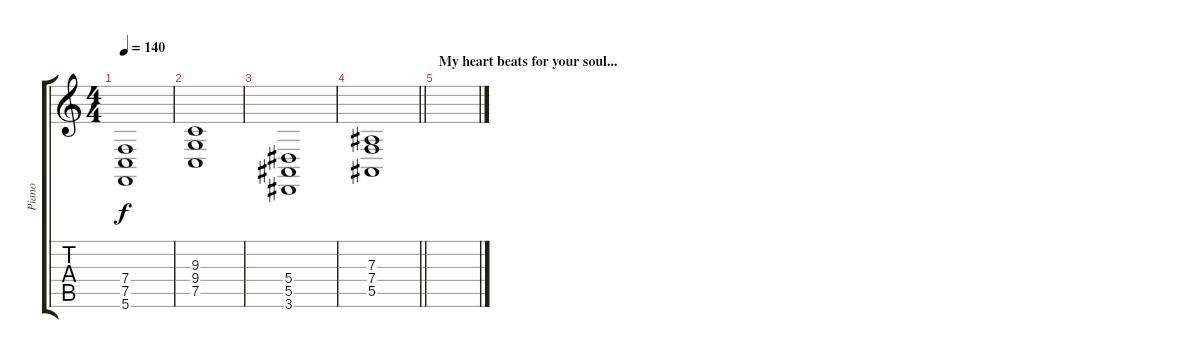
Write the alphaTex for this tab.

\track ("Piano" "Piano") {instrument acousticgrandpiano}
\staff {score tabs}
\tuning (C4 G3 Eb3 Bb2 F2 C2) {hide}
\ts (4 4)
\tempo 140
\clef g2
\ks c
(7.4 7.5 5.6).1{dy f} |
(9.3 9.4 7.5).1 |
(5.4 5.5 3.6).1 |
\barLineRight lightlight
(7.3 7.4 5.5).1 |
\section ("" "My heart beats for your soul...")
